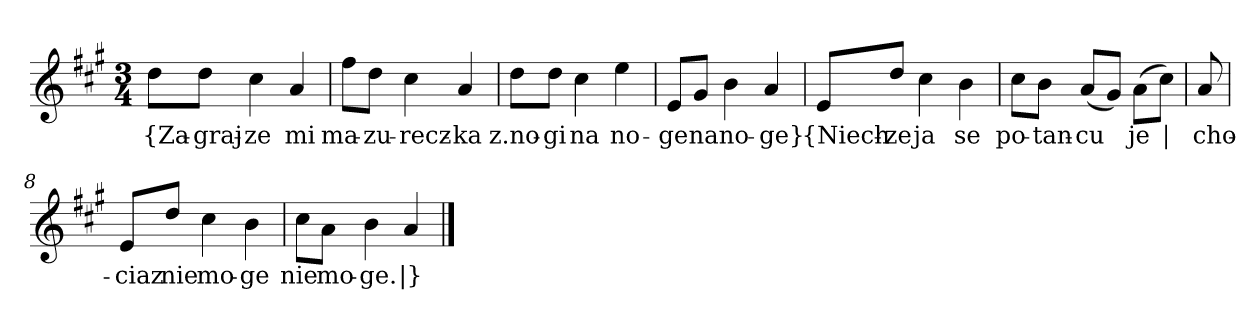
**kern	**text
*part1	*part1
*staff1	*staff1
*clefG2	*
*k[f#c#g#]	*
*A:	*
*M3/4	*
=	=
8dd\L	{Za-
8dd\J	-graj-
4cc#	-ze
4a	mi
=2	=2
8ff#\L	ma-
8dd\J	-zu-
4cc#	-recz-
4a	-ka
=3	=3
8dd\L	z.no-
8dd\J	-gi
4cc#	na
4ee	no-
=4	=4
8e/L	-ge
8g#/J	na
4b	no-
4a	-ge}
=5y	=5y
8e/L	{Niech-
8dd/J	-ze
4cc#	ja
4b	se
=6	=6
8cc#\L	po-
8b\J	-tan-
(8a/L	-cu
8g#/J)	--
(8a\L	-je
8cc#\J)	|
=7y	=7y
8a	cho-
=8	=8
8e/L	-ciaz
8dd/J	nie
4cc#	mo-
4b	-ge
=9	=9
8cc#\L	nie
8a\J	mo-
4b	-ge.
4a	|}
==	==
*-	*-
